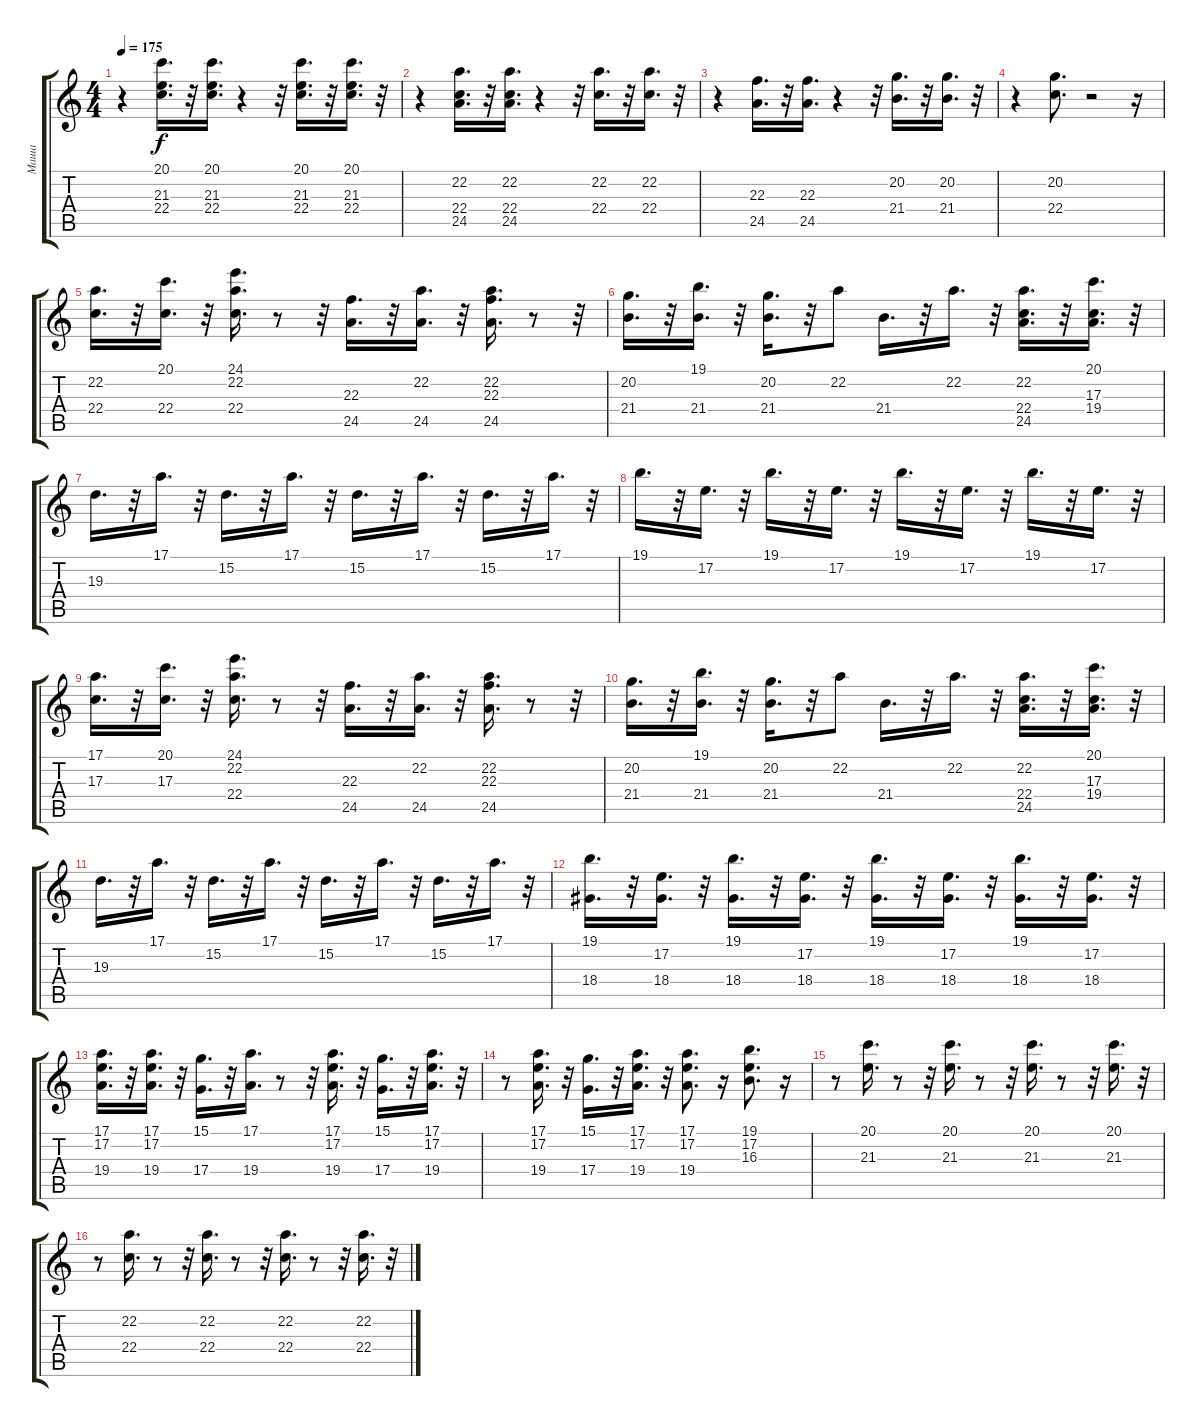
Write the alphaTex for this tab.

\track ("Маша" "Маша") {instrument stringensemble1}
\staff {score tabs}
\tuning (E4 B3 G3 D3 A2 E2) {hide}
\ts (4 4)
\tempo 175
\clef g2
\ks c
r.4{dy f} (20.1 21.3 22.4).16{d} r.32 (20.1 21.3 22.4).16{d} r.4 r.32 (20.1 21.3 22.4).16{d} r.32 (20.1 21.3 22.4).16{d} r.32 |
r.4 (22.2 22.4 24.5).16{d} r.32 (22.2 22.4 24.5).16{d} r.4 r.32 (22.2 22.4).16{d} r.32 (22.2 22.4).16{d} r.32 |
r.4 (22.3 24.5).16{d} r.32 (22.3 24.5).16{d} r.4 r.32 (20.2 21.4).16{d} r.32 (20.2 21.4).16{d} r.32 |
r.4 (20.2 22.4).8{d} r.2 r.16 |
(22.2 22.4).16{d} r.32 (20.1 22.4).16{d} r.32 (24.1 22.2 22.4).16{d} r.8 r.32 (22.3 24.5).16{d} r.32 (22.2 24.5).16{d} r.32 (22.2 22.3 24.5).16{d} r.8 r.32 |
(20.2 21.4).16{d} r.32 (19.1 21.4).16{d} r.32 (20.2 21.4).16{d} r.32 22.2.8 21.4.16{d} r.32 22.2.16{d} r.32 (22.2 22.4 24.5).16{d} r.32 (20.1 17.3 19.4).16{d} r.32 |
19.3.16{d} r.32 17.1.16{d} r.32 15.2.16{d} r.32 17.1.16{d} r.32 15.2.16{d} r.32 17.1.16{d} r.32 15.2.16{d} r.32 17.1.16{d} r.32 |
19.1.16{d} r.32 17.2.16{d} r.32 19.1.16{d} r.32 17.2.16{d} r.32 19.1.16{d} r.32 17.2.16{d} r.32 19.1.16{d} r.32 17.2.16{d} r.32 |
(17.1 17.3).16{d} r.32 (20.1 17.3).16{d} r.32 (24.1 22.2 22.4).16{d} r.8 r.32 (22.3 24.5).16{d} r.32 (22.2 24.5).16{d} r.32 (22.2 22.3 24.5).16{d} r.8 r.32 |
(20.2 21.4).16{d} r.32 (19.1 21.4).16{d} r.32 (20.2 21.4).16{d} r.32 22.2.8 21.4.16{d} r.32 22.2.16{d} r.32 (22.2 22.4 24.5).16{d} r.32 (20.1 17.3 19.4).16{d} r.32 |
19.3.16{d} r.32 17.1.16{d} r.32 15.2.16{d} r.32 17.1.16{d} r.32 15.2.16{d} r.32 17.1.16{d} r.32 15.2.16{d} r.32 17.1.16{d} r.32 |
(19.1 18.4).16{d} r.32 (17.2 18.4).16{d} r.32 (19.1 18.4).16{d} r.32 (17.2 18.4).16{d} r.32 (19.1 18.4).16{d} r.32 (17.2 18.4).16{d} r.32 (19.1 18.4).16{d} r.32 (17.2 18.4).16{d} r.32 |
(17.1 17.2 19.4).16{d} r.32 (17.1 17.2 19.4).16{d} r.32 (15.1 17.4).16{d} r.32 (17.1 19.4).16{d} r.8 r.32 (17.1 17.2 19.4).16{d} r.32 (15.1 17.4).16{d} r.32 (17.1 17.2 19.4).16{d} r.32 |
r.8 (17.1 17.2 19.4).16{d} r.32 (15.1 17.4).16{d} r.32 (17.1 17.2 19.4).16{d} r.32 (17.1 17.2 19.4).8{d} r.16 (19.1 17.2 16.3).8{d} r.16 |
r.8 (20.1 21.3).16{d} r.8 r.32 (20.1 21.3).16{d} r.8 r.32 (20.1 21.3).16{d} r.8 r.32 (20.1 21.3).16{d} r.32 |
r.8 (22.2 22.4).16{d} r.8 r.32 (22.2 22.4).16{d} r.8 r.32 (22.2 22.4).16{d} r.8 r.32 (22.2 22.4).16{d} r.32
